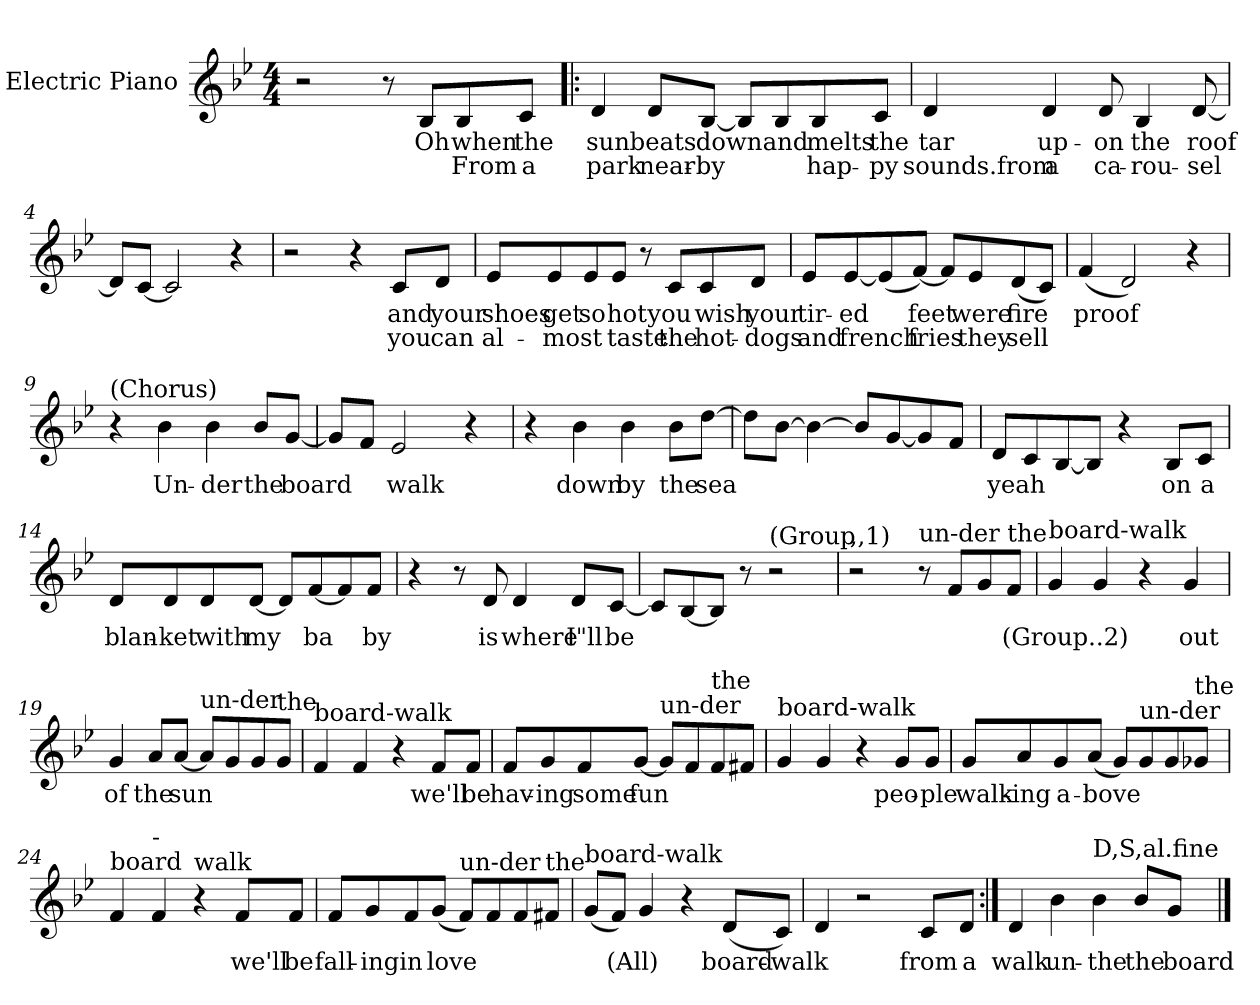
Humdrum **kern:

**kern	**text	**text
*part1	*part1	*part1
*staff1	*staff1	*staff1
*I"Electric Piano	*	*
*I'E.Pno	*	*
*clefG2	*	*
*k[b-e-]	*	*
*B-:	*	*
*M4/4	*	*
=1	=1	=1
2r	.	.
8r	.	.
8B-/L	Oh	.
8B-/	when	From
8c/J	the	a
=2!|:	=2!|:	=2!|:
4d/	sun	park
8d/L	beats	near-
[8B-/J	down	-by
8B-/L]	.	.
8B-/	and	.
8B-/	melts	hap-
8c/J	the	-py
!!LO:LB:g=z
=3	=3	=3
4d/	tar	sounds.from
4d/	up-	a
8d/	-on	ca-
4B-/	the	-rou-
[8d/	roof	-sel
=4	=4	=4
8d/L]	.	.
[8c/J	.	.
2c/]	.	.
4r	.	.
=5	=5	=5
2r	.	.
4r	.	.
8c/L	and	you
8d/J	your	can
!!LO:LB:g=z
=6	=6	=6
8e-/L	shoes	al-
8e-/	get	-most
8e-/	so	.
8e-/J	hot	taste
8r	.	.
8c/L	you	the
8c/	wish	hot-
8d/J	your	-dogs
=7	=7	=7
8e-/L	tir-	and
[8e-/	-ed	french
(8e-/]	.	.
[8f/J)	feet	fries
8f/L]	.	.
8e-/	were	they
(8d/	-fire	sell
8c/J)	.	.
=8	=8	=8
(4f/	proof	.
2d/)	.	.
4r	.	.
!!LO:LB:g=z
=9	=9	=9
!LO:TX:a:t=(Chorus)	!	!
4r	.	.
4b-\	Un-	.
4b-\	-der	.
8b-/L	the	.
[8g/J	board	.
=10	=10	=10
8g/L]	.	.
8f/J	.	.
2e-/	walk	.
4r	.	.
=11	=11	=11
4r	.	.
4b-\	down	.
4b-\	by	.
8b-\L	the	.
[8dd\J	sea	.
=12	=12	=12
8dd\L]	.	.
[8b-\J	.	.
4b-\_	.	.
8b-/L]	.	.
[8g/	.	.
8g/]	.	.
8f/J	.	.
=13	=13	=13
8d/L	yeah	.
8c/	.	.
[8B-/	.	.
8B-/J]	.	.
4r	.	.
8B-/L	on	.
8c/J	a	.
!!LO:LB:g=z
=14	=14	=14
8d/L	blan-	.
8d/	-ket	.
8d/	with	.
[8d/J	my	.
8d/L]	.	.
[8f/	-ba	.
8f/]	.	.
8f/J	by	.
=15	=15	=15
4r	.	.
8r	.	.
8d/	is	.
4d/	where	.
8d/L	I"ll	.
[8c/J	be	.
=16	=16	=16
8c/L]	.	.
[8B-/	.	.
8B-/J]	.	.
8r	.	.
!LO:TX:a:t=(Group	!	!
2r	.	.
=17	=17	=17
!LO:TX:a:t=,,1)	!	!
2r	.	.
!LO:TX:a:t=un-der	!	!
8r	.	.
8f/L	.	.
8g/	.	.
!LO:TX:a:t=the	!	!
8f/J	(Group..2)	.
!!LO:LB:g=z
=18	=18	=18
!LO:TX:a:t=board-walk	!	!
4g/	.	.
4g/	.	.
4r	.	.
4g/	out	.
=19	=19	=19
4g/	of	.
8a/L	the	.
[8a/J	sun	.
!LO:TX:a:t=un-der	!	!
8a/L]	.	.
8g/	.	.
8g/	.	.
!LO:TX:a:t=the	!	!
8g/J	.	.
=20	=20	=20
!LO:TX:a:t=board-walk	!	!
4f/	.	.
4f/	.	.
4r	.	.
8f/L	we'll	.
8f/J	be	.
=21	=21	=21
8f/L	hav-	.
8g/	-ing	.
8f/	some	.
[8g/J	fun	.
!LO:TX:a:t=un-der	!	!
8g/L]	.	.
8f/	.	.
!LO:TX:a:t=the	!	!
8f/	.	.
8f#X/J	.	.
!!LO:LB:g=z
=22	=22	=22
!LO:TX:a:t=board-walk	!	!
4g/	.	.
4g/	.	.
4r	.	.
8g/L	peo-	.
8g/J	-ple	.
=23	=23	=23
8g/L	walk-	.
8a/	-ing	.
8g/	a-	.
(8a/J	-bove	.
8g/L)	.	.
!LO:TX:a:t=un-der	!	!
8g/	.	.
8g/	.	.
!LO:TX:a:t=the	!	!
8g-X/J	.	.
=24	=24	=24
!LO:TX:a:t=board	!	!
4f/	.	.
!LO:TX:a:t=-	!	!
4f/	.	.
!LO:TX:a:t=walk	!	!
4r	.	.
8f/L	we'll	.
8f/J	be	.
=25	=25	=25
8f/L	fall-	.
8g/	-ing	.
8f/	in	.
(8g/J	love	.
!LO:TX:a:t=un-der	!	!
8f/L)	.	.
8f/	.	.
8f/	.	.
!LO:TX:a:t=the	!	!
8f#X/J	.	.
!!LO:LB:g=z
=26	=26	=26
!LO:TX:a:t=board-walk	!	!
(8g/L	.	.
8f/J)	(All)	.
4g/	.	.
4r	.	.
(8d/L	board-	.
8c/J)	-walk	.
=27	=27	=27
4d/	.	.
2r	.	.
8c/L	from	.
8d/J	a	.
=28:|!	=28:|!	=28:|!
4d/	walk	.
4b-\	un-	.
!LO:TX:a:t=D,S,al.fine	!	!
4b-\	the	.
8b-/L	the	.
8g/J	board	.
==	==	==
*-	*-	*-
